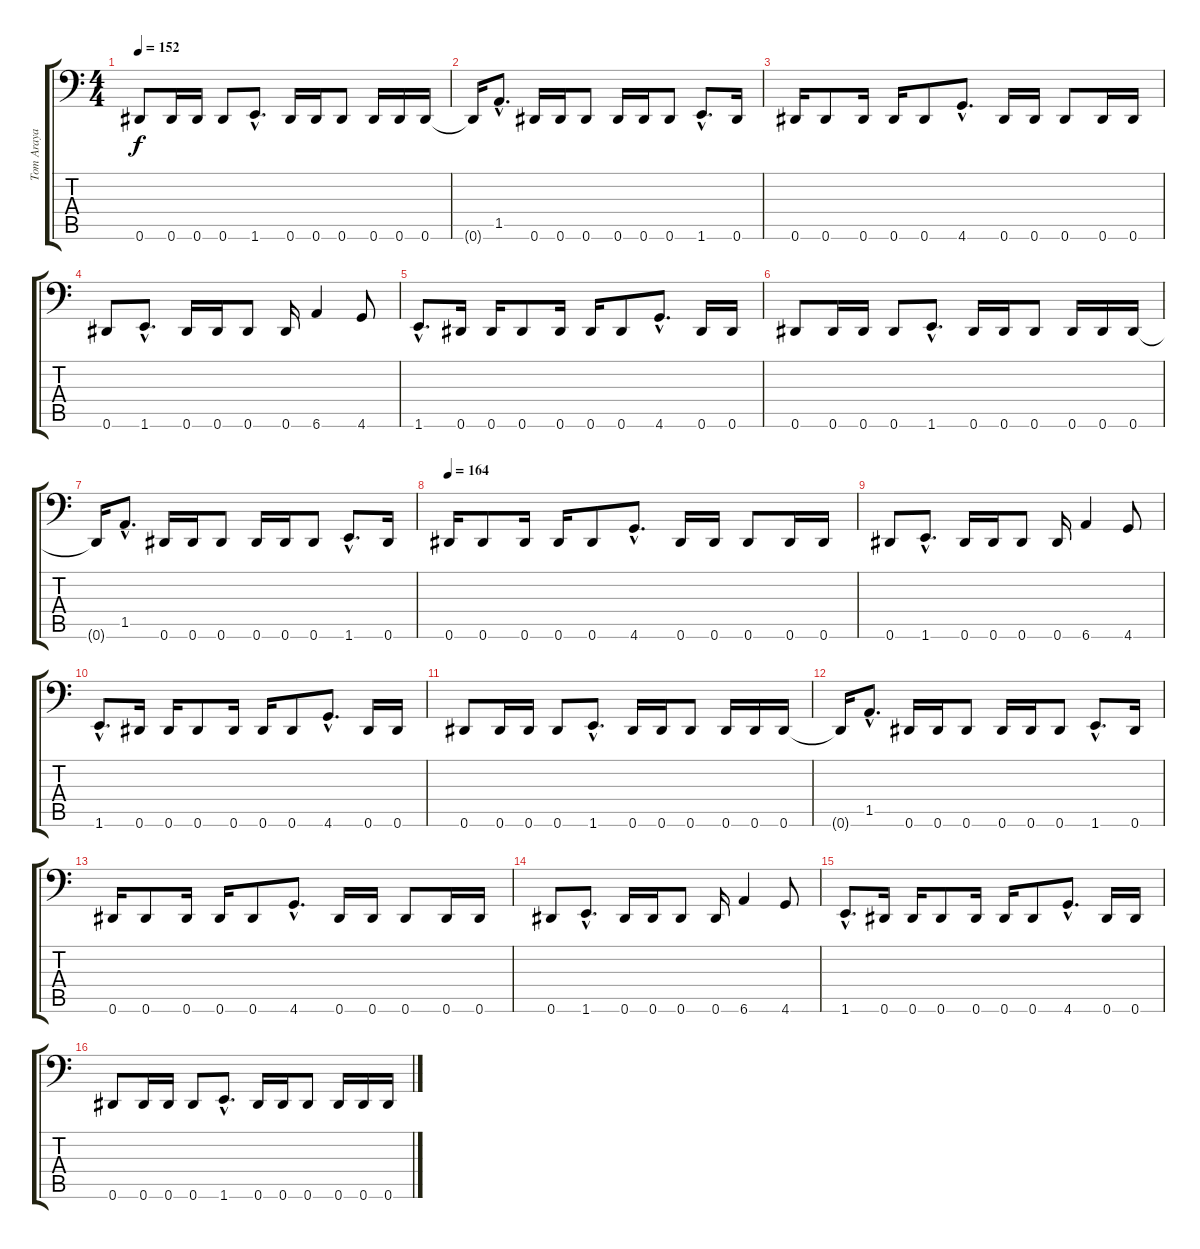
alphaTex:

\track ("Tom Araya" "Tom Araya") {instrument electricbasspick}
\staff {score tabs}
\tuning (Eb3 Bb2 Gb2 Db2 Ab1 Eb1) {hide}
\ts (4 4)
\tempo 152
\clef f4
\ks c
0.6.8{dy f} 0.6.16 0.6.16 0.6.8 1.6{hac}.8{d} 0.6.16 0.6.16 0.6.8 0.6.16 0.6.16 0.6.16 |
0.6{t}.16 1.5{hac}.8{d} 0.6.16 0.6.16 0.6.8 0.6.16 0.6.16 0.6.8 1.6{hac}.8{d} 0.6.16 |
0.6.16 0.6.8 0.6.16 0.6.16 0.6.8 4.6{hac}.8{d} 0.6.16 0.6.16 0.6.8 0.6.16 0.6.16 |
0.6.8 1.6{hac}.8{d} 0.6.16 0.6.16 0.6.8 0.6.16 6.6.4 4.6.8 |
1.6{hac}.8{d} 0.6.16 0.6.16 0.6.8 0.6.16 0.6.16 0.6.8 4.6{hac}.8{d} 0.6.16 0.6.16 |
0.6.8 0.6.16 0.6.16 0.6.8 1.6{hac}.8{d} 0.6.16 0.6.16 0.6.8 0.6.16 0.6.16 0.6.16 |
0.6{t}.16 1.5{hac}.8{d} 0.6.16 0.6.16 0.6.8 0.6.16 0.6.16 0.6.8 1.6{hac}.8{d} 0.6.16 |
\tempo 164
0.6.16 0.6.8 0.6.16 0.6.16 0.6.8 4.6{hac}.8{d} 0.6.16 0.6.16 0.6.8 0.6.16 0.6.16 |
0.6.8 1.6{hac}.8{d} 0.6.16 0.6.16 0.6.8 0.6.16 6.6.4 4.6.8 |
1.6{hac}.8{d} 0.6.16 0.6.16 0.6.8 0.6.16 0.6.16 0.6.8 4.6{hac}.8{d} 0.6.16 0.6.16 |
0.6.8 0.6.16 0.6.16 0.6.8 1.6{hac}.8{d} 0.6.16 0.6.16 0.6.8 0.6.16 0.6.16 0.6.16 |
0.6{t}.16 1.5{hac}.8{d} 0.6.16 0.6.16 0.6.8 0.6.16 0.6.16 0.6.8 1.6{hac}.8{d} 0.6.16 |
0.6.16 0.6.8 0.6.16 0.6.16 0.6.8 4.6{hac}.8{d} 0.6.16 0.6.16 0.6.8 0.6.16 0.6.16 |
0.6.8 1.6{hac}.8{d} 0.6.16 0.6.16 0.6.8 0.6.16 6.6.4 4.6.8 |
1.6{hac}.8{d} 0.6.16 0.6.16 0.6.8 0.6.16 0.6.16 0.6.8 4.6{hac}.8{d} 0.6.16 0.6.16 |
0.6.8 0.6.16 0.6.16 0.6.8 1.6{hac}.8{d} 0.6.16 0.6.16 0.6.8 0.6.16 0.6.16 0.6.16
